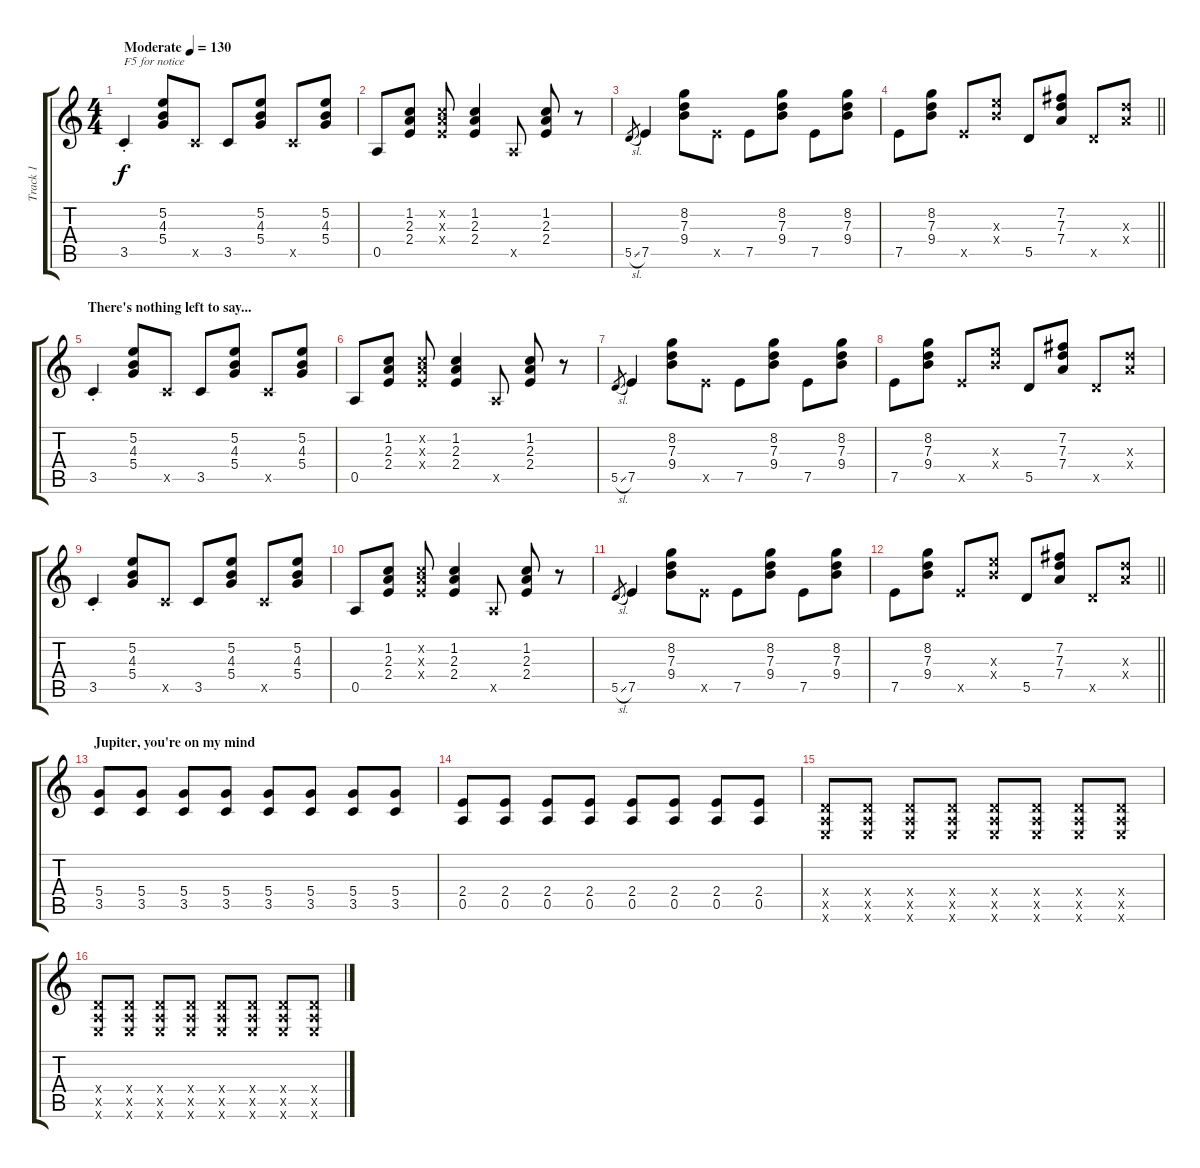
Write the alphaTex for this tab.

\track ("Track 1" "Track 1") {instrument acousticguitarsteel}
\staff {score tabs}
\tuning (E4 B3 G3 D3 A2 E2) {hide}
\ts (4 4)
\tempo (130 "Moderate")
\clef g2
\ks c
3.5{st}.4{txt "F5 for notice" dy f instrument acousticguitarsteel} (5.2 4.3 5.4).8 3.5{x}.8 3.5.8 (5.2 4.3 5.4).8 3.5{x}.8 (5.2 4.3 5.4).8 |
0.5.8 (1.2 2.3 2.4).8 (1.2{x} 2.3{x} 2.4{x}).8 (1.2 2.3 2.4).4 0.5{x}.8 (1.2 2.3 2.4).8 r.8 |
5.5{sl}.8{gr} 7.5.4 (8.2 7.3 9.4).8 7.5{x}.8 7.5.8 (8.2 7.3 9.4).8 7.5.8 (8.2 7.3 9.4).8 |
\barLineRight lightlight
7.5.8 (8.2 7.3 9.4).8 7.5{x}.8 (9.3{x} 9.4{x}).8 5.5.8 (7.2 7.3 7.4).8 5.5{x}.8 (7.3{x} 7.4{x}).8 |
\section ("" "There's nothing left to say...")
3.5{st}.4 (5.2 4.3 5.4).8 3.5{x}.8 3.5.8 (5.2 4.3 5.4).8 3.5{x}.8 (5.2 4.3 5.4).8 |
0.5.8 (1.2 2.3 2.4).8 (1.2{x} 2.3{x} 2.4{x}).8 (1.2 2.3 2.4).4 0.5{x}.8 (1.2 2.3 2.4).8 r.8 |
5.5{sl}.8{gr} 7.5.4 (8.2 7.3 9.4).8 7.5{x}.8 7.5.8 (8.2 7.3 9.4).8 7.5.8 (8.2 7.3 9.4).8 |
7.5.8 (8.2 7.3 9.4).8 7.5{x}.8 (9.3{x} 9.4{x}).8 5.5.8 (7.2 7.3 7.4).8 5.5{x}.8 (7.3{x} 7.4{x}).8 |
3.5{st}.4 (5.2 4.3 5.4).8 3.5{x}.8 3.5.8 (5.2 4.3 5.4).8 3.5{x}.8 (5.2 4.3 5.4).8 |
0.5.8 (1.2 2.3 2.4).8 (1.2{x} 2.3{x} 2.4{x}).8 (1.2 2.3 2.4).4 0.5{x}.8 (1.2 2.3 2.4).8 r.8 |
5.5{sl}.8{gr} 7.5.4 (8.2 7.3 9.4).8 7.5{x}.8 7.5.8 (8.2 7.3 9.4).8 7.5.8 (8.2 7.3 9.4).8 |
\barLineRight lightlight
7.5.8 (8.2 7.3 9.4).8 7.5{x}.8 (9.3{x} 9.4{x}).8 5.5.8 (7.2 7.3 7.4).8 5.5{x}.8 (7.3{x} 7.4{x}).8 |
\section ("" "Jupiter, you're on my mind")
(5.4 3.5).8{instrument overdrivenguitar} (5.4 3.5).8 (5.4 3.5).8 (5.4 3.5).8 (5.4 3.5).8 (5.4 3.5).8 (5.4 3.5).8 (5.4 3.5).8 |
(2.4 0.5).8 (2.4 0.5).8 (2.4 0.5).8 (2.4 0.5).8 (2.4 0.5).8 (2.4 0.5).8 (2.4 0.5).8 (2.4 0.5).8 |
(0.4{x} 0.5{x} 0.6{x}).8 (0.4{x} 0.5{x} 0.6{x}).8 (0.4{x} 0.5{x} 0.6{x}).8 (0.4{x} 0.5{x} 0.6{x}).8 (0.4{x} 0.5{x} 0.6{x}).8 (0.4{x} 0.5{x} 0.6{x}).8 (0.4{x} 0.5{x} 0.6{x}).8 (0.4{x} 0.5{x} 0.6{x}).8 |
(0.4{x} 0.5{x} 0.6{x}).8 (0.4{x} 0.5{x} 0.6{x}).8 (0.4{x} 0.5{x} 0.6{x}).8 (0.4{x} 0.5{x} 0.6{x}).8 (0.4{x} 0.5{x} 0.6{x}).8 (0.4{x} 0.5{x} 0.6{x}).8 (0.4{x} 0.5{x} 0.6{x}).8 (0.4{x} 0.5{x} 0.6{x}).8
